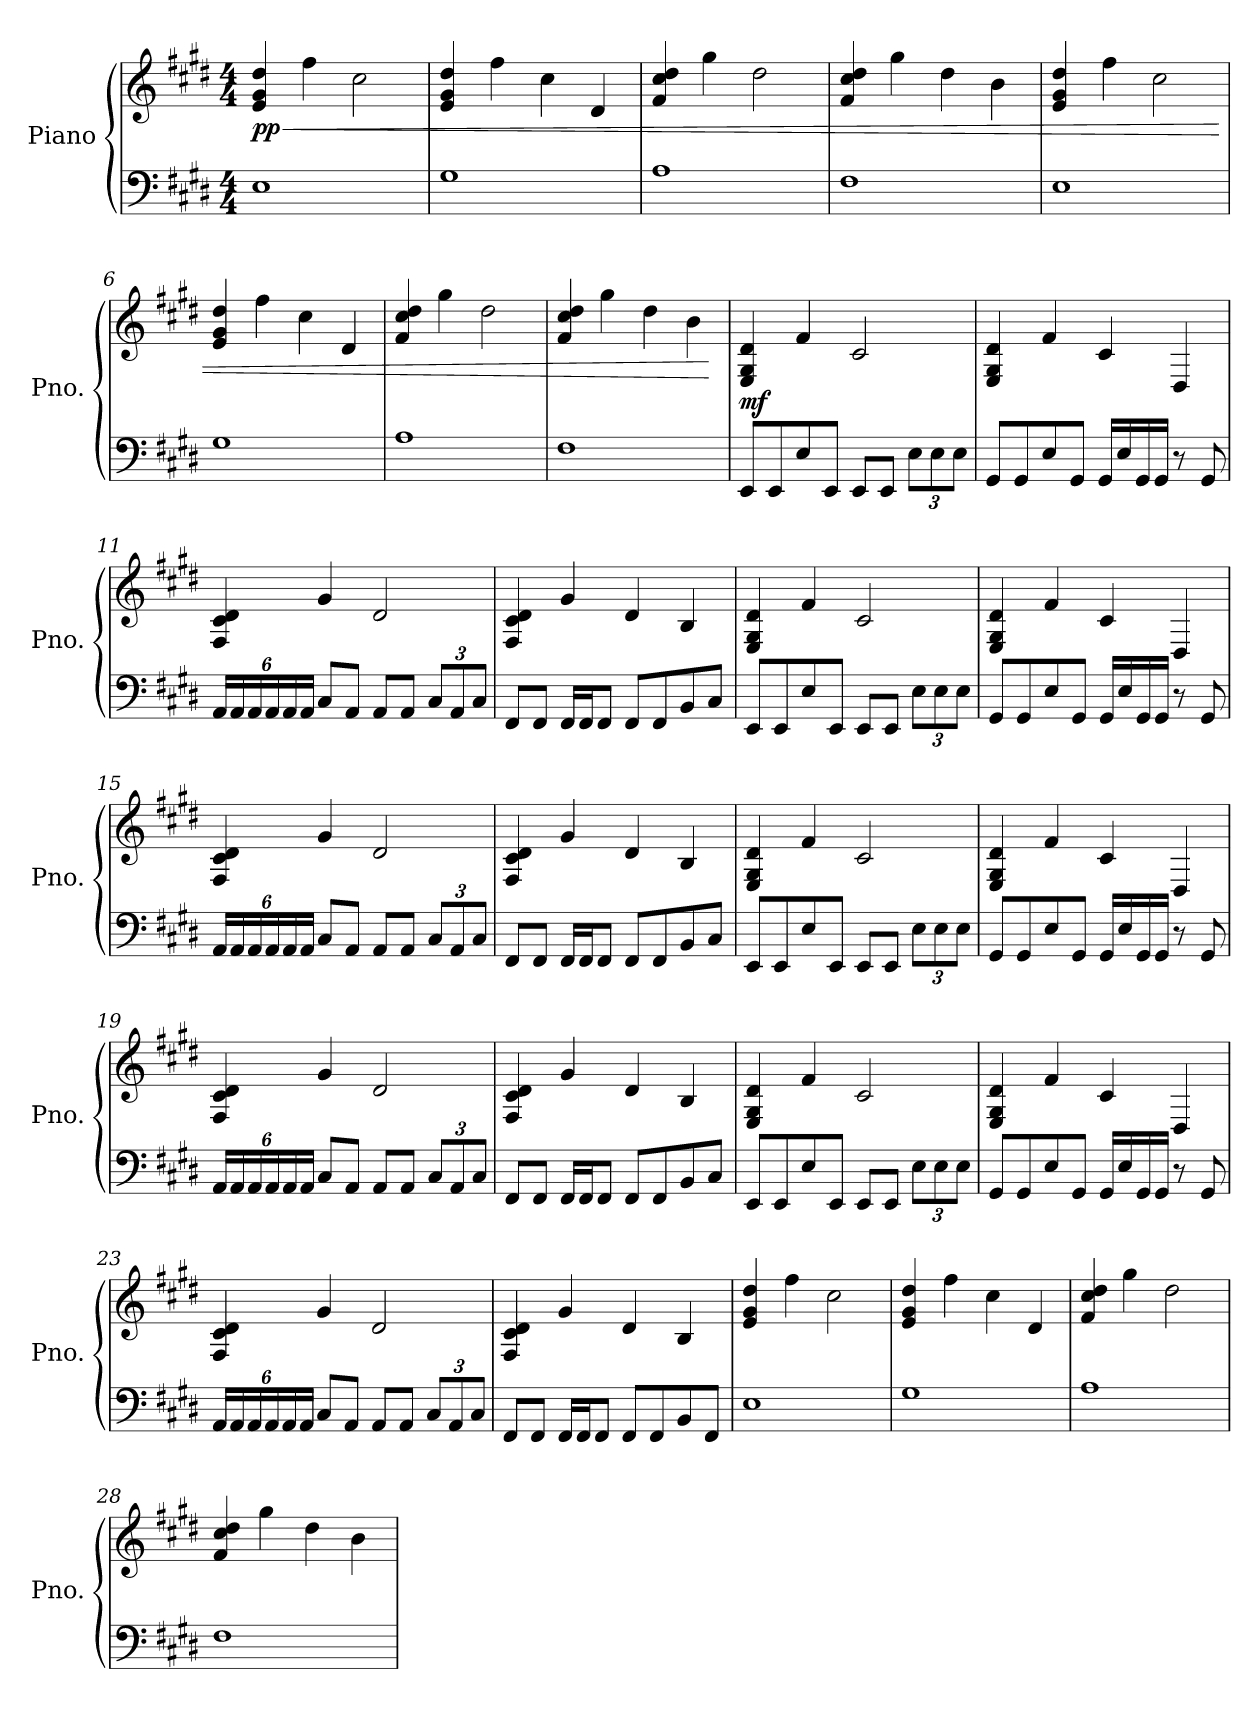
**kern	**kern	**dynam
*part1	*part1	*part1
*staff2	*staff1	*staff1/2
*I"Piano	*	*
*I'Pno.	*	*
*clefF4	*clefG2	*
*k[f#c#g#d#]	*k[f#c#g#d#]	*
*M4/4	*M4/4	*
*MM85	*MM85	*
=1	=1	=1
!	!	!LO:HP:b
!	!	!LO:DY:n=1:b
1E	4e/ 4g#/ 4dd#/	< pp
.	4ff#\	.
.	2cc#\	.
=2	=2	=2
1G#	4e/ 4g#/ 4dd#/	.
.	4ff#\	.
.	4cc#\	.
.	4d#/	.
=3	=3	=3
1A	4f#/ 4cc#/ 4dd#/	.
.	4gg#\	.
.	2dd#\	.
=4	=4	=4
1F#	4f#/ 4cc#/ 4dd#/	.
.	4gg#\	.
.	4dd#\	.
.	4b\	.
=5	=5	=5
1E	4e/ 4g#/ 4dd#/	.
.	4ff#\	.
.	2cc#\	.
=6	=6	=6
1G#	4e/ 4g#/ 4dd#/	.
.	4ff#\	.
.	4cc#\	.
.	4d#/	.
=7	=7	=7
1A	4f#/ 4cc#/ 4dd#/	.
.	4gg#\	.
.	2dd#\	.
=8	=8	=8
1F#	4f#/ 4cc#/ 4dd#/	.
.	4gg#\	.
.	4dd#\	.
.	4b\	.
.	.	[
!!LO:LB:g=z
=9	=9	=9
!	!	!LO:DY:b
8EE/L	4E/ 4G#/ 4d#/	mf
8EE/	.	.
8E/	4f#/	.
8EE/J	.	.
8EE/L	2c#/	.
8EE/J	.	.
*Xbrackettup	*	*
12E\L	.	.
12E\	.	.
12E\J	.	.
=10	=10	=10
8GG#/L	4E/ 4G#/ 4d#/	.
8GG#/	.	.
8E/	4f#/	.
8GG#/J	.	.
16GG#/LL	4c#/	.
16E/	.	.
16GG#/	.	.
16GG#/JJ	.	.
8r	4D#/	.
8GG#/	.	.
=11	=11	=11
24AA/LL	4F#/ 4c#/ 4d#/	.
24AA/	.	.
24AA/	.	.
24AA/	.	.
24AA/	.	.
24AA/JJ	.	.
8C#/L	4g#/	.
8AA/J	.	.
8AA/L	2d#/	.
8AA/J	.	.
12C#/L	.	.
12AA/	.	.
12C#/J	.	.
=12	=12	=12
8FF#/L	4F#/ 4c#/ 4d#/	.
8FF#/J	.	.
16FF#/LL	4g#/	.
16FF#/J	.	.
8FF#/J	.	.
8FF#/L	4d#/	.
8FF#/	.	.
8BB/	4B/	.
8C#/J	.	.
!!LO:LB:g=z
=13	=13	=13
8EE/L	4E/ 4G#/ 4d#/	.
8EE/	.	.
8E/	4f#/	.
8EE/J	.	.
8EE/L	2c#/	.
8EE/J	.	.
12E\L	.	.
12E\	.	.
12E\J	.	.
=14	=14	=14
8GG#/L	4E/ 4G#/ 4d#/	.
8GG#/	.	.
8E/	4f#/	.
8GG#/J	.	.
16GG#/LL	4c#/	.
16E/	.	.
16GG#/	.	.
16GG#/JJ	.	.
8r	4D#/	.
8GG#/	.	.
=15	=15	=15
24AA/LL	4F#/ 4c#/ 4d#/	.
24AA/	.	.
24AA/	.	.
24AA/	.	.
24AA/	.	.
24AA/JJ	.	.
8C#/L	4g#/	.
8AA/J	.	.
8AA/L	2d#/	.
8AA/J	.	.
12C#/L	.	.
12AA/	.	.
12C#/J	.	.
=16	=16	=16
8FF#/L	4F#/ 4c#/ 4d#/	.
8FF#/J	.	.
16FF#/LL	4g#/	.
16FF#/J	.	.
8FF#/J	.	.
8FF#/L	4d#/	.
8FF#/	.	.
8BB/	4B/	.
8C#/J	.	.
!!LO:LB:g=z
=17	=17	=17
8EE/L	4E/ 4G#/ 4d#/	.
8EE/	.	.
8E/	4f#/	.
8EE/J	.	.
8EE/L	2c#/	.
8EE/J	.	.
12E\L	.	.
12E\	.	.
12E\J	.	.
=18	=18	=18
8GG#/L	4E/ 4G#/ 4d#/	.
8GG#/	.	.
8E/	4f#/	.
8GG#/J	.	.
16GG#/LL	4c#/	.
16E/	.	.
16GG#/	.	.
16GG#/JJ	.	.
8r	4D#/	.
8GG#/	.	.
=19	=19	=19
24AA/LL	4F#/ 4c#/ 4d#/	.
24AA/	.	.
24AA/	.	.
24AA/	.	.
24AA/	.	.
24AA/JJ	.	.
8C#/L	4g#/	.
8AA/J	.	.
8AA/L	2d#/	.
8AA/J	.	.
12C#/L	.	.
12AA/	.	.
12C#/J	.	.
=20	=20	=20
8FF#/L	4F#/ 4c#/ 4d#/	.
8FF#/J	.	.
16FF#/LL	4g#/	.
16FF#/J	.	.
8FF#/J	.	.
8FF#/L	4d#/	.
8FF#/	.	.
8BB/	4B/	.
8C#/J	.	.
!!LO:LB:g=z
=21	=21	=21
8EE/L	4E/ 4G#/ 4d#/	.
8EE/	.	.
8E/	4f#/	.
8EE/J	.	.
8EE/L	2c#/	.
8EE/J	.	.
12E\L	.	.
12E\	.	.
12E\J	.	.
=22	=22	=22
8GG#/L	4E/ 4G#/ 4d#/	.
8GG#/	.	.
8E/	4f#/	.
8GG#/J	.	.
16GG#/LL	4c#/	.
16E/	.	.
16GG#/	.	.
16GG#/JJ	.	.
8r	4D#/	.
8GG#/	.	.
=23	=23	=23
24AA/LL	4F#/ 4c#/ 4d#/	.
24AA/	.	.
24AA/	.	.
24AA/	.	.
24AA/	.	.
24AA/JJ	.	.
8C#/L	4g#/	.
8AA/J	.	.
8AA/L	2d#/	.
8AA/J	.	.
12C#/L	.	.
12AA/	.	.
12C#/J	.	.
=24	=24	=24
8FF#/L	4F#/ 4c#/ 4d#/	.
8FF#/J	.	.
16FF#/LL	4g#/	.
16FF#/J	.	.
8FF#/J	.	.
8FF#/L	4d#/	.
8FF#/	.	.
8BB/	4B/	.
8FF#/J	.	.
!!LO:PB:g=z
=25	=25	=25
1E	4e/ 4g#/ 4dd#/	.
.	4ff#\	.
.	2cc#\	.
=26	=26	=26
1G#	4e/ 4g#/ 4dd#/	.
.	4ff#\	.
.	4cc#\	.
.	4d#/	.
=27	=27	=27
1A	4f#/ 4cc#/ 4dd#/	.
.	4gg#\	.
.	2dd#\	.
=28	=28	=28
1F#	4f#/ 4cc#/ 4dd#/	.
.	4gg#\	.
.	4dd#\	.
.	4b\	.
=	=	=
*-	*-	*-
